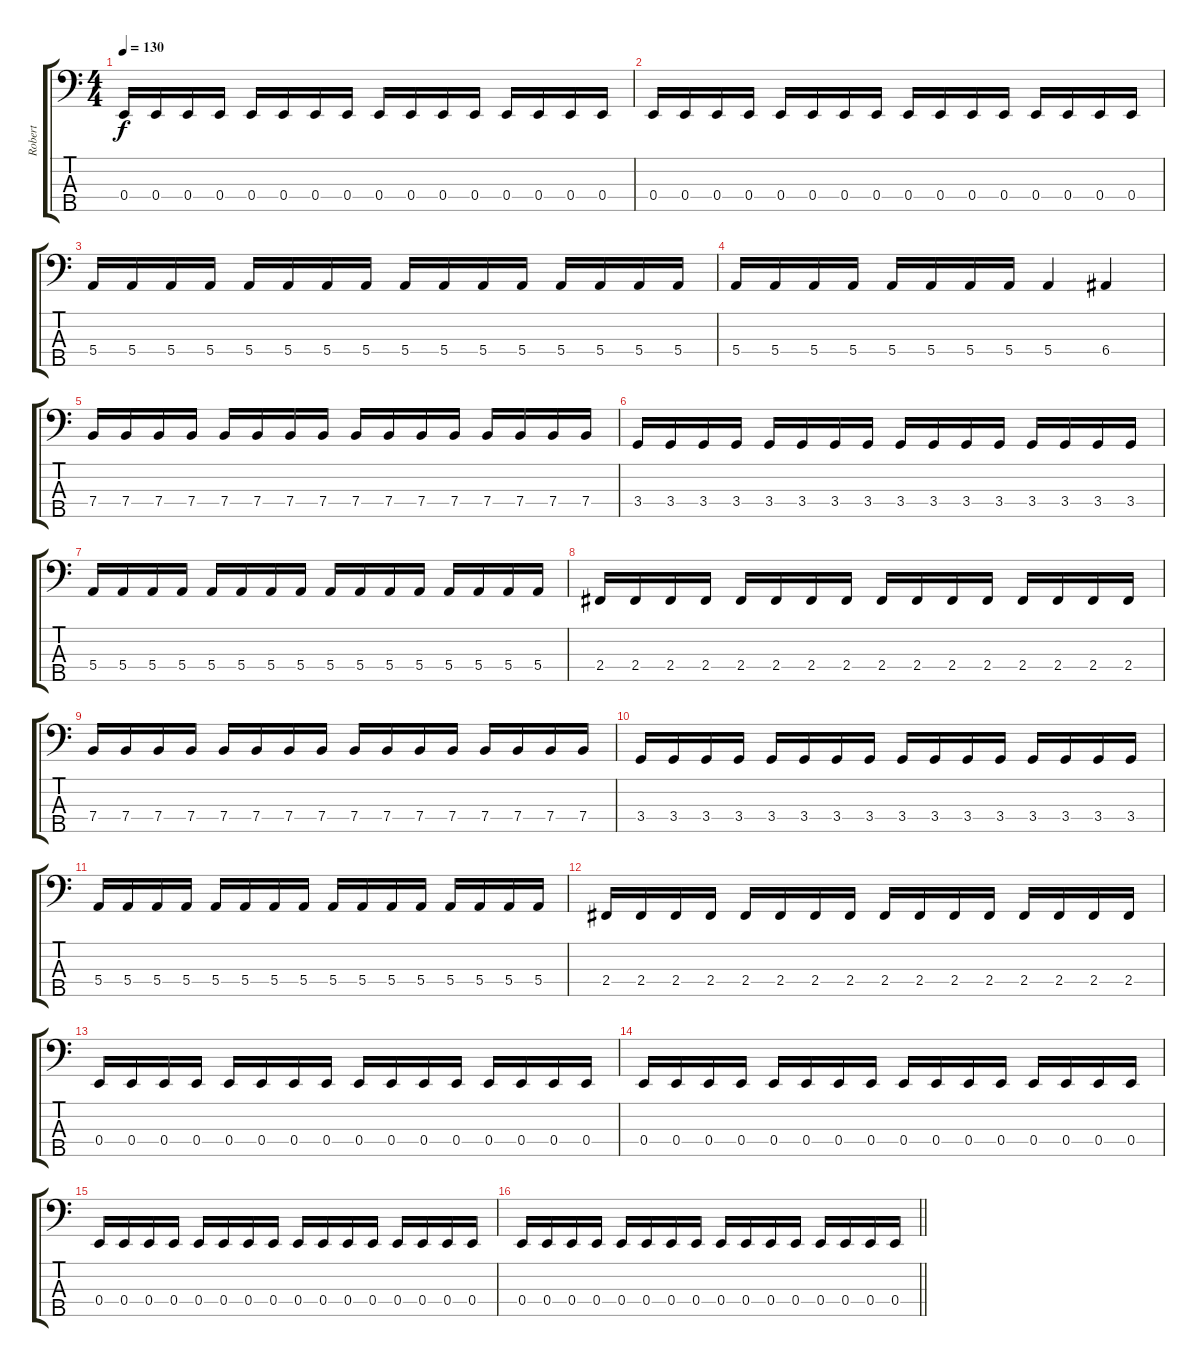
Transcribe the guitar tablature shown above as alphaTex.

\track ("Robert" "Robert") {instrument electricbassfinger}
\staff {score tabs}
\tuning (G2 D2 A1 E1 B0) {hide}
\ts (4 4)
\tempo 130
\clef f4
\ks c
0.4.16{dy f} 0.4.16 0.4.16 0.4.16 0.4.16 0.4.16 0.4.16 0.4.16 0.4.16 0.4.16 0.4.16 0.4.16 0.4.16 0.4.16 0.4.16 0.4.16 |
0.4.16 0.4.16 0.4.16 0.4.16 0.4.16 0.4.16 0.4.16 0.4.16 0.4.16 0.4.16 0.4.16 0.4.16 0.4.16 0.4.16 0.4.16 0.4.16 |
5.4.16 5.4.16 5.4.16 5.4.16 5.4.16 5.4.16 5.4.16 5.4.16 5.4.16 5.4.16 5.4.16 5.4.16 5.4.16 5.4.16 5.4.16 5.4.16 |
5.4.16 5.4.16 5.4.16 5.4.16 5.4.16 5.4.16 5.4.16 5.4.16 5.4.4 6.4.4 |
7.4.16 7.4.16 7.4.16 7.4.16 7.4.16 7.4.16 7.4.16 7.4.16 7.4.16 7.4.16 7.4.16 7.4.16 7.4.16 7.4.16 7.4.16 7.4.16 |
3.4.16 3.4.16 3.4.16 3.4.16 3.4.16 3.4.16 3.4.16 3.4.16 3.4.16 3.4.16 3.4.16 3.4.16 3.4.16 3.4.16 3.4.16 3.4.16 |
5.4.16 5.4.16 5.4.16 5.4.16 5.4.16 5.4.16 5.4.16 5.4.16 5.4.16 5.4.16 5.4.16 5.4.16 5.4.16 5.4.16 5.4.16 5.4.16 |
2.4.16 2.4.16 2.4.16 2.4.16 2.4.16 2.4.16 2.4.16 2.4.16 2.4.16 2.4.16 2.4.16 2.4.16 2.4.16 2.4.16 2.4.16 2.4.16 |
7.4.16 7.4.16 7.4.16 7.4.16 7.4.16 7.4.16 7.4.16 7.4.16 7.4.16 7.4.16 7.4.16 7.4.16 7.4.16 7.4.16 7.4.16 7.4.16 |
3.4.16 3.4.16 3.4.16 3.4.16 3.4.16 3.4.16 3.4.16 3.4.16 3.4.16 3.4.16 3.4.16 3.4.16 3.4.16 3.4.16 3.4.16 3.4.16 |
5.4.16 5.4.16 5.4.16 5.4.16 5.4.16 5.4.16 5.4.16 5.4.16 5.4.16 5.4.16 5.4.16 5.4.16 5.4.16 5.4.16 5.4.16 5.4.16 |
2.4.16 2.4.16 2.4.16 2.4.16 2.4.16 2.4.16 2.4.16 2.4.16 2.4.16 2.4.16 2.4.16 2.4.16 2.4.16 2.4.16 2.4.16 2.4.16 |
0.4.16 0.4.16 0.4.16 0.4.16 0.4.16 0.4.16 0.4.16 0.4.16 0.4.16 0.4.16 0.4.16 0.4.16 0.4.16 0.4.16 0.4.16 0.4.16 |
0.4.16 0.4.16 0.4.16 0.4.16 0.4.16 0.4.16 0.4.16 0.4.16 0.4.16 0.4.16 0.4.16 0.4.16 0.4.16 0.4.16 0.4.16 0.4.16 |
0.4.16 0.4.16 0.4.16 0.4.16 0.4.16 0.4.16 0.4.16 0.4.16 0.4.16 0.4.16 0.4.16 0.4.16 0.4.16 0.4.16 0.4.16 0.4.16 |
\barLineRight lightlight
0.4.16 0.4.16 0.4.16 0.4.16 0.4.16 0.4.16 0.4.16 0.4.16 0.4.16 0.4.16 0.4.16 0.4.16 0.4.16 0.4.16 0.4.16 0.4.16
